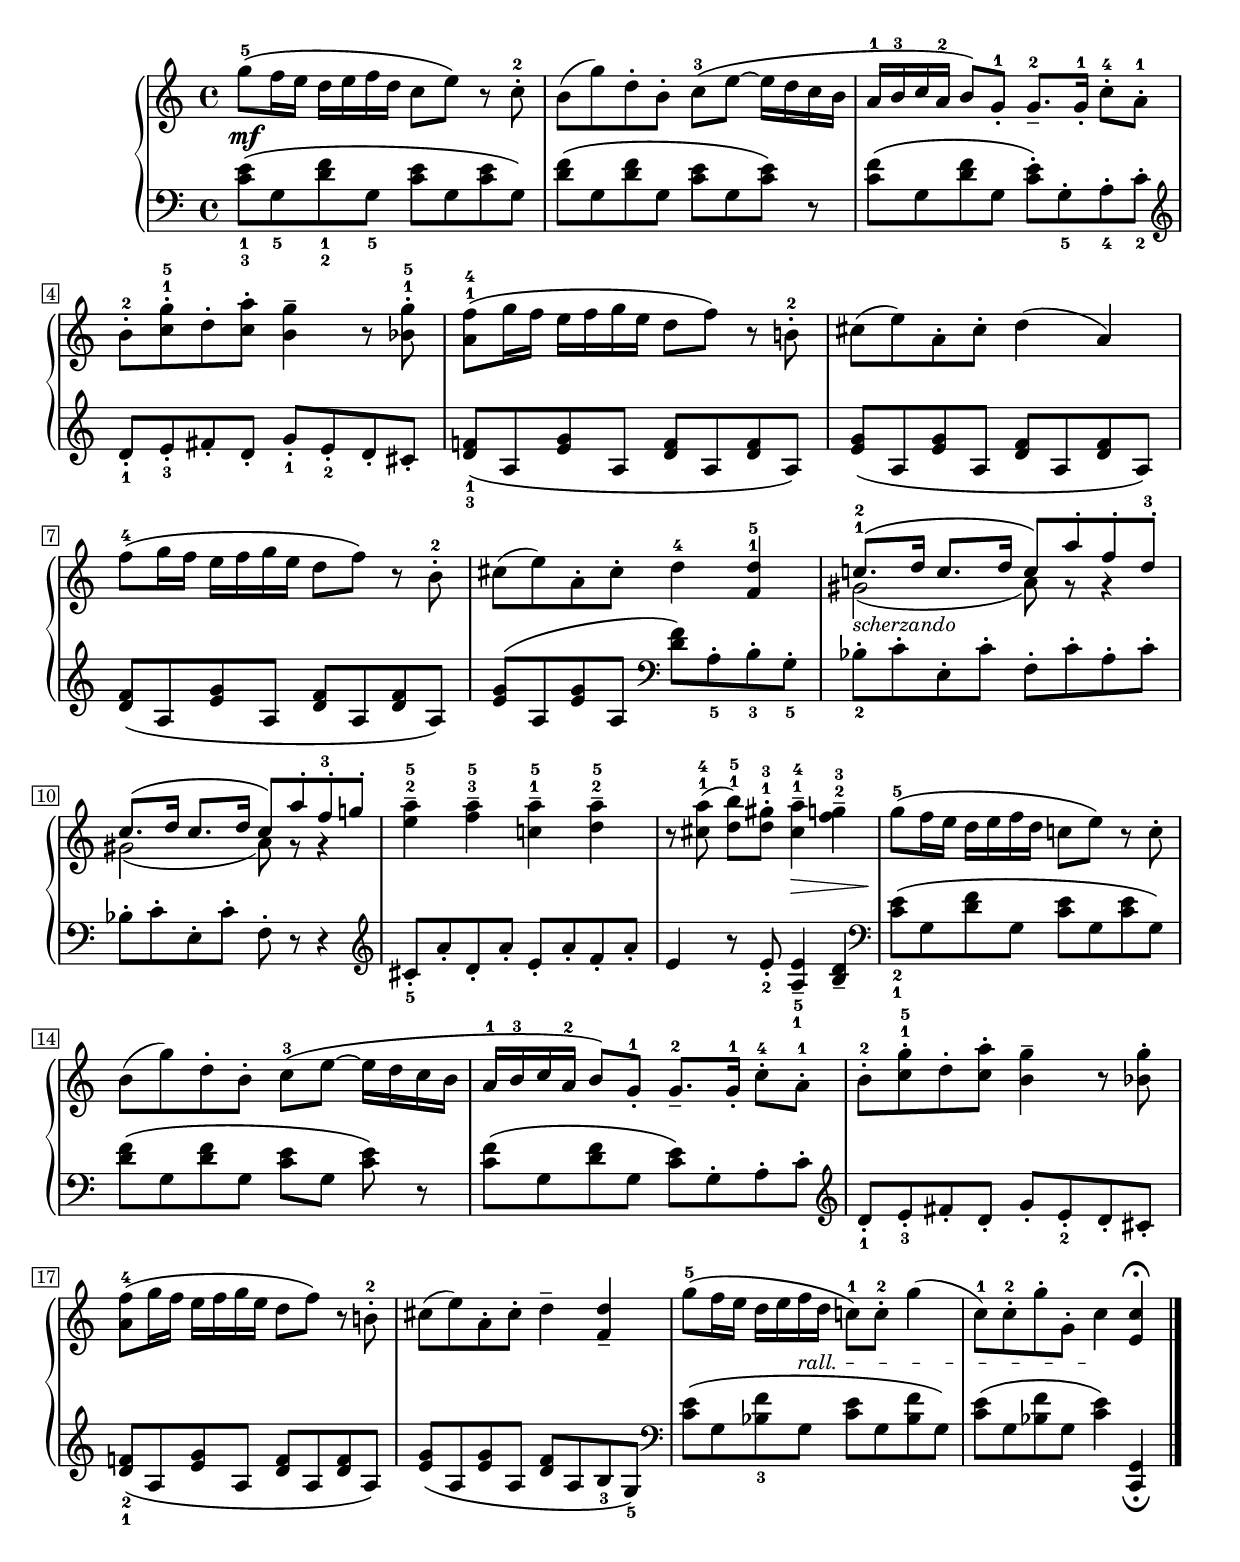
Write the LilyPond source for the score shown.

Global = {
  \key c \major
  \time 4/4
  \include "../global.ly"
}

Soprano = \context Voice = "one" \relative c'' {
  \voiceOne
  \stemNeutral\tieNeutral
  \override MultiMeasureRest.staff-position = #0
  \override Rest.staff-position = #0
  \set fingeringOrientations = #'(up)
  %1
  | g'8\(-5 f16 e d e f d c8 e\) r c^.-2
  | b8( g') d^. b^. c\(-3 e~ e16 d c b
  | a-1 b-3 c a-2 b8\) g_.-1 g8._--2 g16_.-1 c8^.-4 a^.-1
  | b^.-2 <c g'>^.-1-5 d^. <c a'>^. <b g'>4^- r8 <bes g'>^.-1-5
  %5
  | <a f'>8\(-1-4 g'16 f e f g e d8 f\) r b,^.-2
  | cis( e) a,^. cis^. d4( a)
  | f'8\(-4 g16 f e f g e d8 f\) r b,^.-2
  | cis( e) a,^. cis^. d4-4 <f, d'>-1-5
  | \stemUp c'8.\(-1-2 d16 c8. d16 c8\) a'^. f^. d^.-3
  %10
  | \stemUp c8.\( d16 c8. d16 c8\) a'^. f^.-3 g^.
  | \stemNeutral <e a>4---2-5 <f a>---3-5 <c a'>---1-5 <d a'>---2-5
  | r8 <cis a'>(-1-4 <d b'>)[-1-5 <d gis>-.]-1-3 <cis a'>4---1-4 <f g>---2-3
  | g8\(-5 f16 e d e f d c8 e\) r c-.
  | b( g') d-. b-. c\(-3 e~ e16 d c b
  %15
  | a-1 b-3 c a-2 b8[\) g]_.-1 g8._--2 g16_.-1 c8-.-4 a-.-1
  | b-.-2 <c g'>-.-1-5 d-. <c a'>^. <b g'>4-- r8 <bes g'>-.
  | <a f'>\(-4 g'16 f e f g e d8 f\) r b,-.-2
  | cis( e) a,-. cis-. d4-- <f, d'>_-
  | g'8\(-5 f16 e d e f d c8\)-1 c-.-2 g'4(
  %20
  | c,8)-1 c-.-2 g'-. g,-. c4 <e, c'>\fermata
    \fine
}

Alto = \context Voice = "two" \relative c'' {
  \voiceTwo
  \stemDown\tieDown
  %1
  | s1*8
  | gis2( a8) g\rest g4\rest
  %10
  | gis2( a8) g\rest g4\rest
}

Tenor = \context Voice = "three" \relative c {
  \voiceThree
  \stemUp\tieUp
  \override Rest.staff-position = #0
  %1
}

Bass = \context Voice = "four" \relative c' {
  \voiceFour
  \stemNeutral\tieNeutral\phrasingSlurNeutral
  \override MultiMeasureRest.staff-position = #0
  \override Rest.staff-position = #0
  \set fingeringOrientations = #'(down)
  %\override Fingering.staff-padding = #'()
  %1
  | <c e>8\(-1-3 g-5 <d' f>-1-2 g,-5 <c e> g <c e> g\)
  | <d' f>\( g, <d' f> g, <c e> g <c e>\) r
  | <c f>\( g <d' f> g, <c e>^.\) g^.-5 a^.-4 c^.-2
    \clef "treble"
  | d_.-1 e_.-3 fis_. d_. g_.-1 e_.-2 d_. cis_.
  %5
  | <d f>\(-1-3  a <e' g> a, <d f> a <d f> a\)
  | <e' g>\( a, <e' g> a, <d f> a <d f> a\)
  | <d f>\( a <e' g> a, <d f> a <d f> a\)
  | <e' g>\( a, <e' g> a, \clef "bass" <d f>\) a^.-5 b^.-3 g^.-5
  | bes^.-2 c^. e,^. c'^. f,^. c'^. a^. c^.
  %10
  | bes^. c^. e,^. c'^. f,^. r r4
    \clef "treble"
  | cis'8-.-5 a'-. d,-. a'-. e-. a-. f-. a-.
  | e4 r8 e-.-2 <a, e'>4---5-1 <b d>--
    \clef "bass"
  | <c e>8\(-2-1 g <d' f> g, <c e> g <c e> g\)
  | <d' f>\( g, <d' f> g, <c e>[ g] <c e>\) r
  %15
  | <c f>\( g <d' f> g, <c e>\) g^. a^. c^.
    \clef "treble"
  | d-.-1 e-.-3 fis-. d-. g-. e-.-2 d-. cis-.
  | <d f>\(-2-1 a <e' g> a, <d f> a <d f> a\)
  | <e' g>\( a, <e' g> a, <d f> a b-3 g\)-5
    \clef "bass"
  | <c e>\( g <bes f'>-3 g <c e> g <bes f'> g\)
  %20
  | <c e>\( g <bes f'> g <c e>4\) <c,, g'>\fermata
    \fine
}

centerDynamics = {
  | s4\mf s2.
  | s1*7
  | s1-\markup { "scherzando" }
  | s1*2
  %12
  | s2 s\>
  | s1\!
  | s1*5
  %19
  | s4 s8
    \set decrescendoText = \markup { \italic\small { rall. } }
    \set decrescendoSpanner = #'text
    s\> s2
  | s4 s s\! s
}

forceBreaks = {
  % page 1
  \repeat unfold 2 { s1\noBreak } s1\break\noPageBreak
  \repeat unfold 2 { s1\noBreak } s1\break\noPageBreak
  \repeat unfold 2 { s1\noBreak } s1\break\noPageBreak
  \repeat unfold 3 { s1\noBreak } s1\break\noPageBreak
  \repeat unfold 2 { s1\noBreak } s1\break\noPageBreak
  \repeat unfold 3 { s1\noBreak } s1\break\noPageBreak
}

\score {
  \new PianoStaff
  <<
    \accidentalStyle Score.piano
    \context Staff = "upper" <<
      \set Staff.midiInstrument = #"acoustic grand"
      \Global
      \clef treble
      \Soprano
      \Alto
    >>
    \new Devnull \forceBreaks
    \context Dynamics = "dynamics" \centerDynamics
    \context Staff = "lower" <<
      \set Staff.midiInstrument = #"acoustic grand"
      \Global
      \clef bass
      \Tenor
      \Bass
    >>
  >>
  \header {
    composer = ##f % "Franco Margola"
    opus = ##f % "dC 108"
    title = \markup { "4. Allegro giusto" }
    subtitle = ##f
  }
  \layout {
    \context {
      \PianoStaff
      \override Parentheses.font-size = #-2
      \override TextScript.font-shape = #'italic
      \override TextScript.font-size = #-1
    }
  }
  \midi {
    \tempo 4 = 100
  }
}
